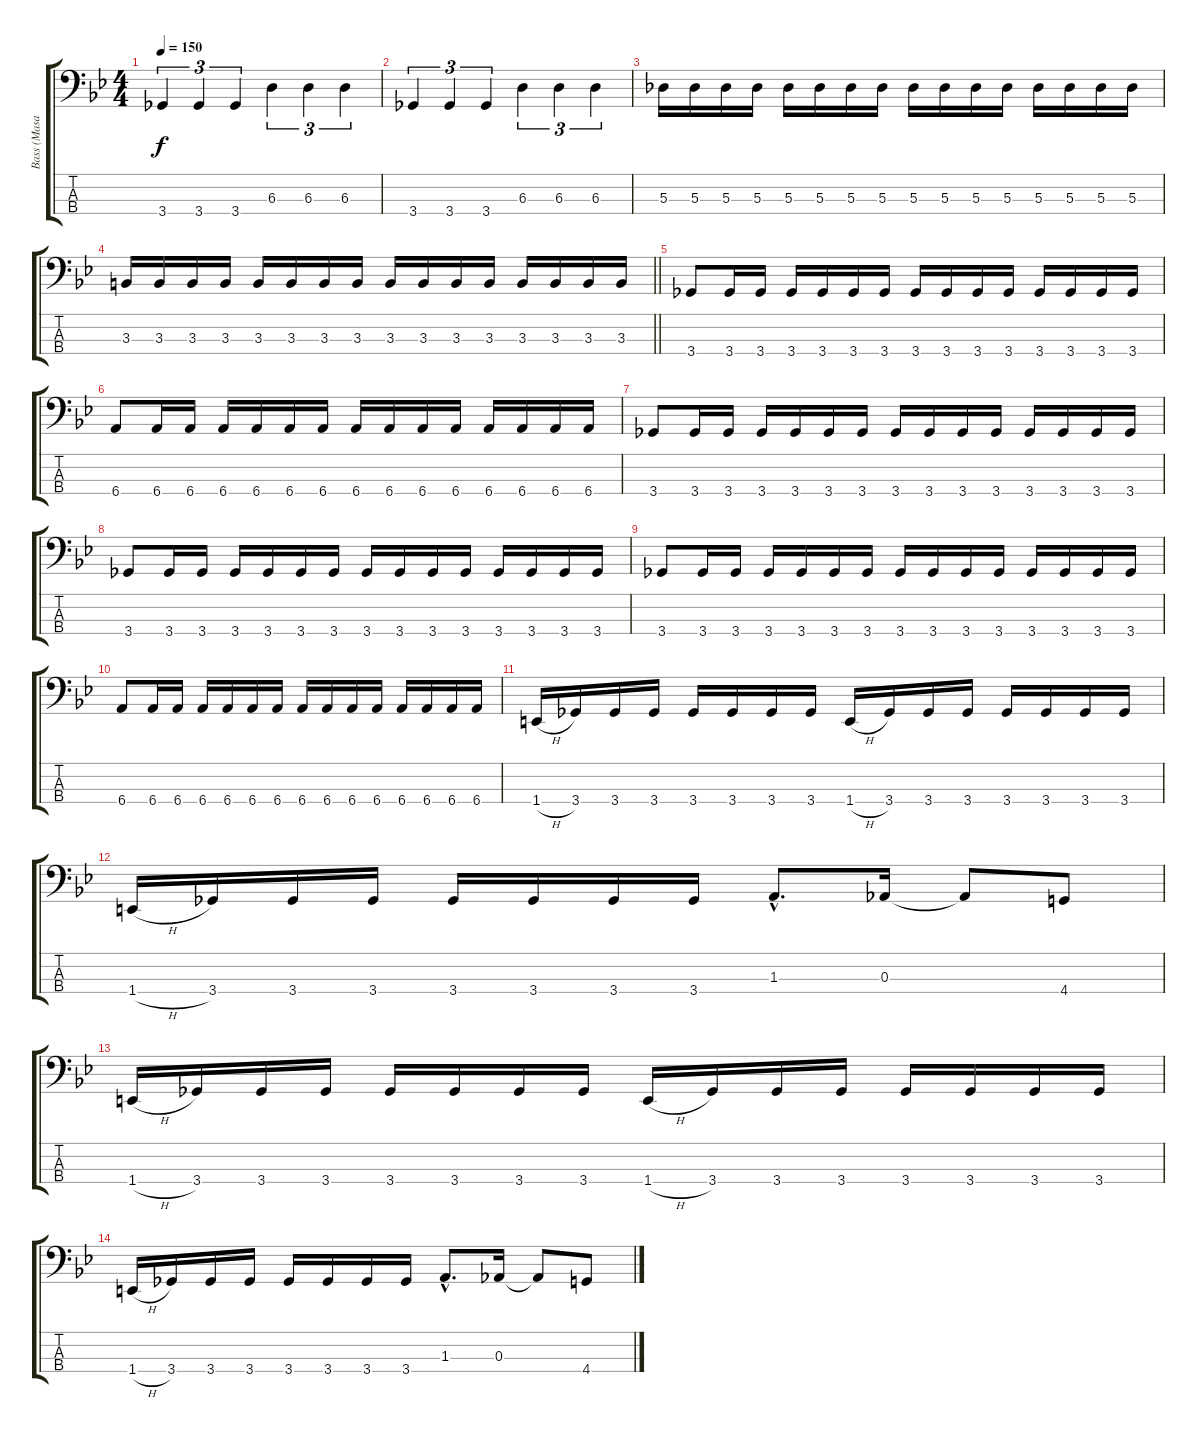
\track ("Bass (Masaki)" "Bass (Masa") {instrument electricbassfinger}
\staff {score tabs}
\tuning (Gb2 Db2 Ab1 Eb1) {hide}
\ts (4 4)
\tempo 150
\clef f4
\ks bb
3.4.4{tu (3 2) dy f} 3.4.4{tu (3 2)} 3.4.4{tu (3 2)} 6.3.4{tu (3 2)} 6.3.4{tu (3 2)} 6.3.4{tu (3 2)} |
3.4.4{tu (3 2)} 3.4.4{tu (3 2)} 3.4.4{tu (3 2)} 6.3.4{tu (3 2)} 6.3.4{tu (3 2)} 6.3.4{tu (3 2)} |
5.3.16 5.3.16 5.3.16 5.3.16 5.3.16 5.3.16 5.3.16 5.3.16 5.3.16 5.3.16 5.3.16 5.3.16 5.3.16 5.3.16 5.3.16 5.3.16 |
\barLineRight lightlight
3.3.16 3.3.16 3.3.16 3.3.16 3.3.16 3.3.16 3.3.16 3.3.16 3.3.16 3.3.16 3.3.16 3.3.16 3.3.16 3.3.16 3.3.16 3.3.16 |
3.4.8 3.4.16 3.4.16 3.4.16 3.4.16 3.4.16 3.4.16 3.4.16 3.4.16 3.4.16 3.4.16 3.4.16 3.4.16 3.4.16 3.4.16 |
6.4.8 6.4.16 6.4.16 6.4.16 6.4.16 6.4.16 6.4.16 6.4.16 6.4.16 6.4.16 6.4.16 6.4.16 6.4.16 6.4.16 6.4.16 |
3.4.8 3.4.16 3.4.16 3.4.16 3.4.16 3.4.16 3.4.16 3.4.16 3.4.16 3.4.16 3.4.16 3.4.16 3.4.16 3.4.16 3.4.16 |
3.4.8 3.4.16 3.4.16 3.4.16 3.4.16 3.4.16 3.4.16 3.4.16 3.4.16 3.4.16 3.4.16 3.4.16 3.4.16 3.4.16 3.4.16 |
3.4.8 3.4.16 3.4.16 3.4.16 3.4.16 3.4.16 3.4.16 3.4.16 3.4.16 3.4.16 3.4.16 3.4.16 3.4.16 3.4.16 3.4.16 |
6.4.8 6.4.16 6.4.16 6.4.16 6.4.16 6.4.16 6.4.16 6.4.16 6.4.16 6.4.16 6.4.16 6.4.16 6.4.16 6.4.16 6.4.16 |
1.4{h}.16 3.4.16 3.4.16 3.4.16 3.4.16 3.4.16 3.4.16 3.4.16 1.4{h}.16 3.4.16 3.4.16 3.4.16 3.4.16 3.4.16 3.4.16 3.4.16 |
1.4{h}.16 3.4.16 3.4.16 3.4.16 3.4.16 3.4.16 3.4.16 3.4.16 1.3{hac}.8{d} 0.3.16 0.3{t}.8 4.4.8 |
1.4{h}.16 3.4.16 3.4.16 3.4.16 3.4.16 3.4.16 3.4.16 3.4.16 1.4{h}.16 3.4.16 3.4.16 3.4.16 3.4.16 3.4.16 3.4.16 3.4.16 |
1.4{h}.16 3.4.16 3.4.16 3.4.16 3.4.16 3.4.16 3.4.16 3.4.16 1.3{hac}.8{d} 0.3.16 0.3{t}.8 4.4.8
